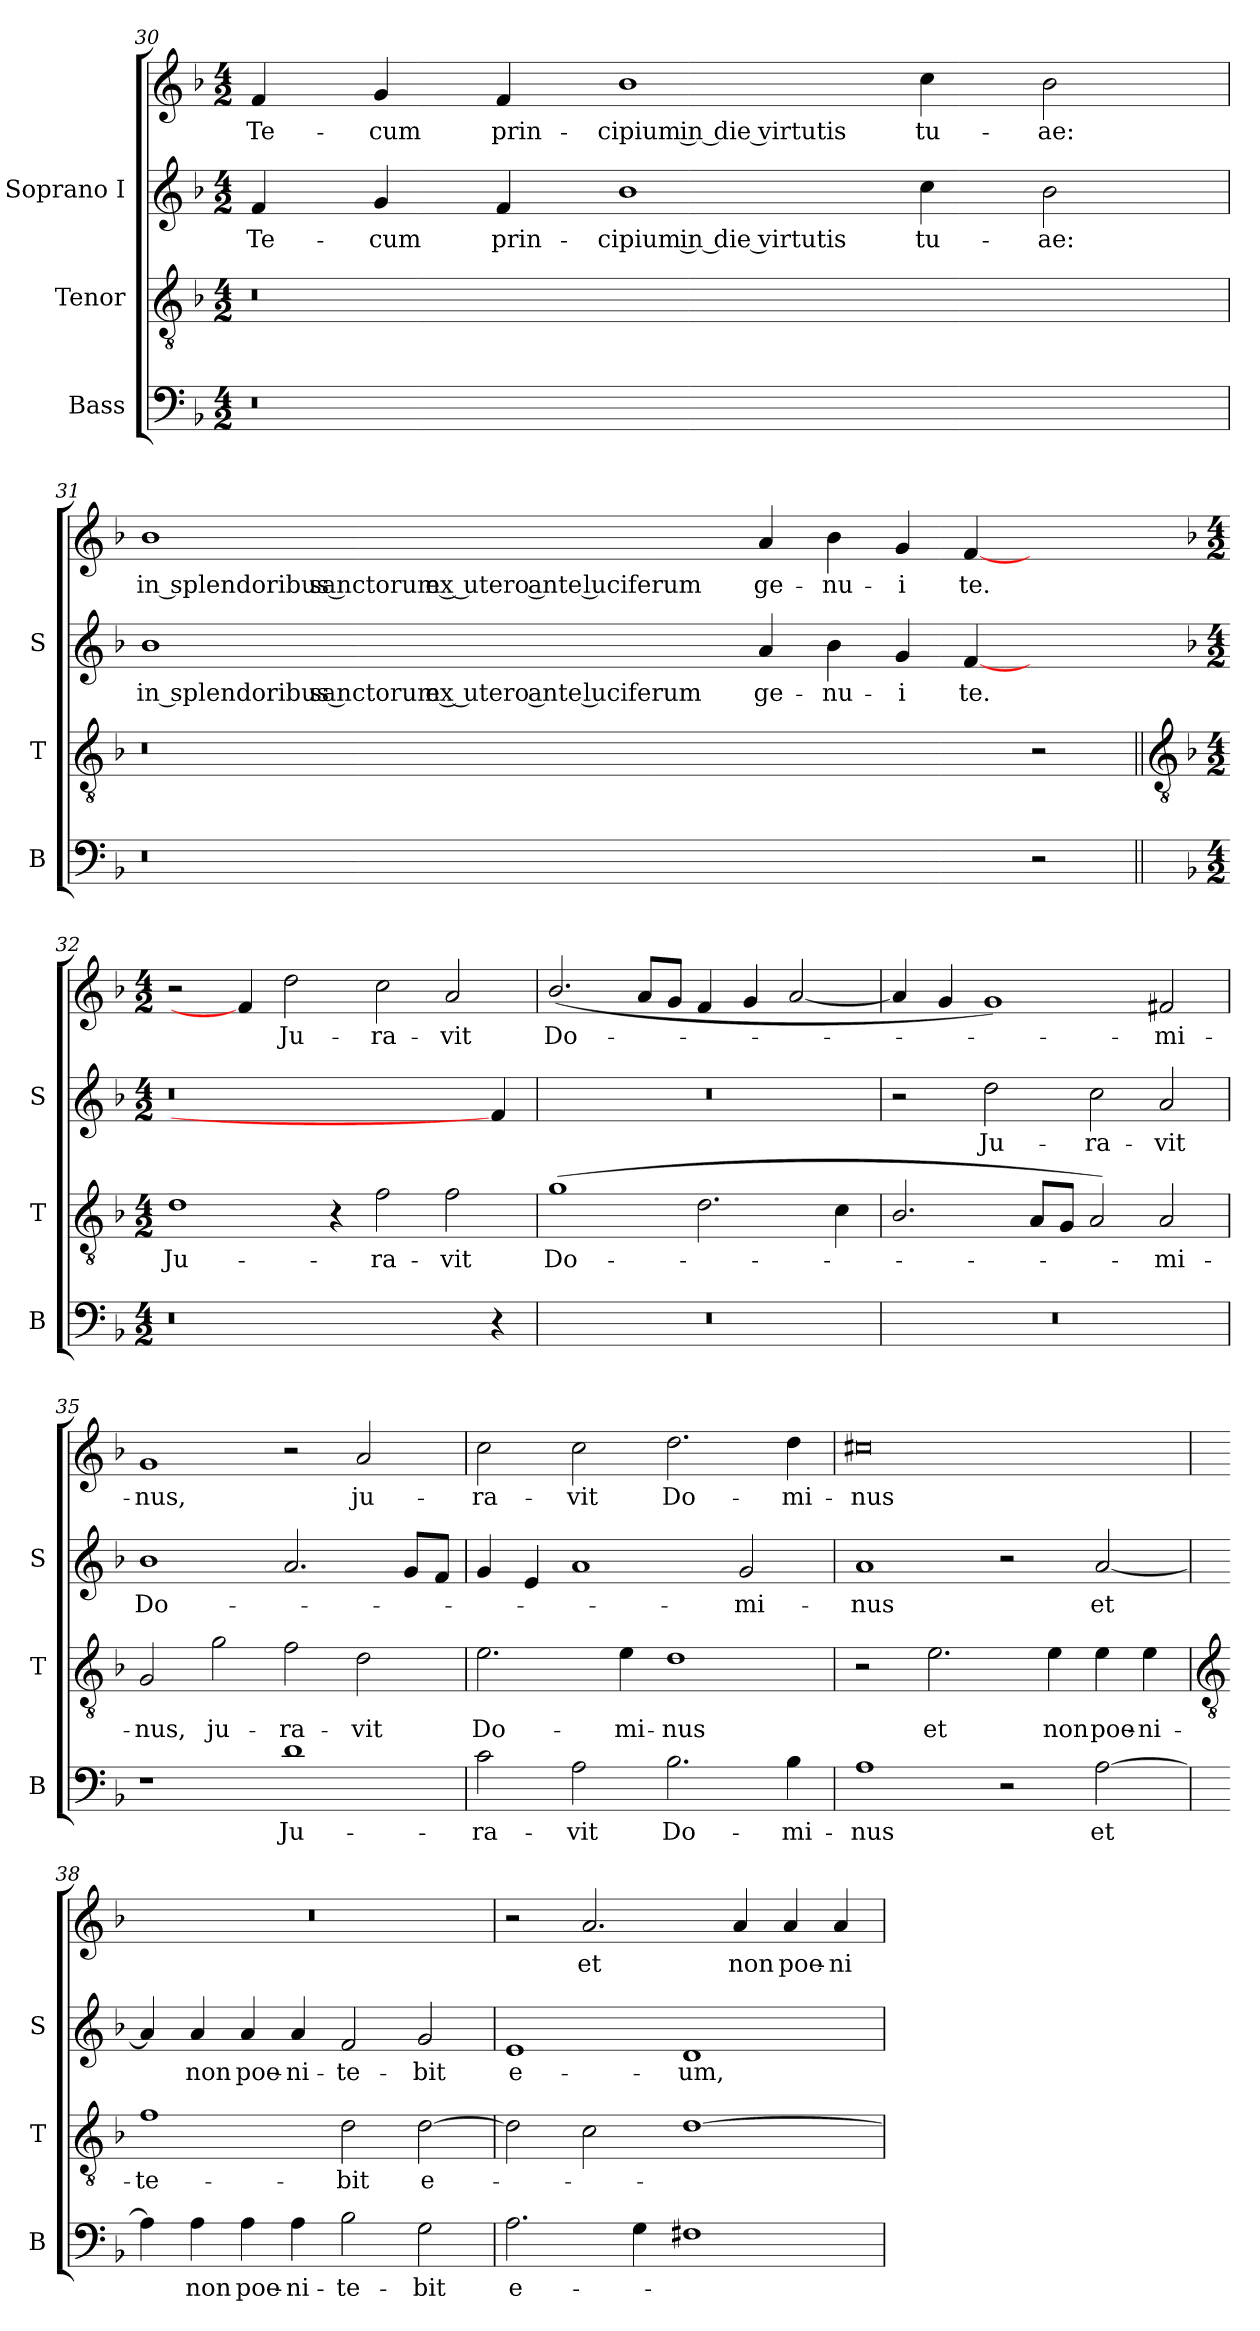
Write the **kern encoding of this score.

**kern	**text	**kern	**text	**kern	**text	**kern	**text
*part3	*part3	*part2	*part2	*part1	*part1	*part1	*part1
*staff4	*staff4	*staff3	*staff3	*staff2	*staff2	*staff1	*staff1
*I"Bass	*	*I"Tenor	*	*I"Soprano I	*	*	*
*I'B	*	*I'T	*	*I'S	*	*	*
!!LO:LB:g=z
*clefF4	*	*clefGv2	*	*clefG2	*	*clefG2	*
*k[b-]	*	*k[b-]	*	*k[b-]	*	*k[b-]	*
*F:	*	*F:	*	*F:	*	*F:	*
*M4/2	*	*M4/2	*	*M4/2	*	*M4/2	*
=30	=30	=30	=30	=30	=30	=30	=30
!	!	!	!	!	!LO:LY:b	!	!LO:LY:b
0r	.	0r	.	4f	Te-	4f	Te-
!	!	!	!	!	!LO:LY:b	!	!LO:LY:b
.	.	.	.	4g	-cum	4g	-cum
!	!	!	!	!	!LO:LY:b	!	!LO:LY:b
.	.	.	.	4f	prin-	4f	prin-
!	!	!	!	!	!LO:LY:b	!	!LO:LY:b
.	.	.	.	1b-	-cipium in die virtutis	1b-	-cipium in die virtutis
!	!	!	!	!	!LO:LY:b	!	!LO:LY:b
.	.	.	.	4cc	tu-	4cc	tu-
!	!	!	!	!	!LO:LY:b	!	!LO:LY:b
2ryy	.	2ryy	.	2b-	-ae:	2b-	-ae:
=31	=31	=31	=31	=31	=31	=31	=31
!	!	!	!	!	!LO:LY:b	!	!LO:LY:b
0r	.	0r	.	1b-	in splendoribus sanctorum ex utero ante luciferum	1b-	in splendoribus sanctorum ex utero ante luciferum
!	!	!	!	!	!LO:LY:b	!	!LO:LY:b
.	.	.	.	4a	ge-	4a	ge-
!	!	!	!	!	!LO:LY:b	!	!LO:LY:b
.	.	.	.	4b-	-nu-	4b-	-nu-
!	!	!	!	!	!LO:LY:b	!	!LO:LY:b
.	.	.	.	4g	-i	4g	-i
!	!	!	!	!	!LO:LY:b	!	!LO:LY:b
.	.	.	.	[4f	te.	[4f	te.
2r	.	2r	.	2ryy	.	2ryy	.
!!LO:LB:g=z
=32||	=32-	=32||	=32-	=32-	=32-	=32-	=32-
*	*	*clefGv2	*	*	*	*	*
*k[b-]	*	*k[b-]	*	*k[b-]	*	*k[b-]	*
*F:	*	*F:	*	*F:	*	*F:	*
*M4/2	*	*M4/2	*	*M4/2	*	*M4/2	*
!	!	!	!LO:LY:b	!	!	!	!
0r	.	1d	Ju-	0r	.	2r	.
.	.	.	.	.	.	4f]	.
!	!	!	!	!	!	!	!LO:LY:b
.	.	.	.	.	.	2dd	Ju-
.	.	4r	.	.	.	.	.
!	!	!	!LO:LY:b	!	!	!	!LO:LY:b
.	.	2f	-ra-	.	.	2cc	-ra-
!	!	!	!LO:LY:b	!	!	!	!LO:LY:b
.	.	2f	-vit	.	.	2a	-vit
4r	.	.	.	4f]	.	.	.
=33	=33	=33	=33	=33	=33	=33	=33
!	!	!	!LO:LY:b	!	!	!	!LO:LY:b
0r	.	(<1g	Do-	0r	.	(<2.b-/	Do-
.	.	.	.	.	.	8aL	.
.	.	.	.	.	.	8gJ	.
.	.	2.d	.	.	.	4f	.
.	.	.	.	.	.	4g	.
.	.	.	.	.	.	[2a	.
.	.	4c	.	.	.	.	.
=34	=34	=34	=34	=34	=34	=34	=34
0r	.	2.B-/	.	2r	.	4a]	.
.	.	.	.	.	.	4g	.
!	!	!	!	!	!LO:LY:b	!	!
.	.	.	.	2dd	-Ju-	1g)	.
.	.	8AL	.	.	.	.	.
.	.	8GJ	.	.	.	.	.
!	!	!	!	!	!LO:LY:b	!	!
.	.	2A)	.	2cc	-ra-	.	.
!	!	!	!LO:LY:b	!	!LO:LY:b	!	!LO:LY:b
.	.	2A	mi-	2a	-vit	2f#X	mi-
=35	=35	=35	=35	=35	=35	=35	=35
!	!	!	!LO:LY:b	!	!LO:LY:b	!	!LO:LY:b
1r	.	2G	-nus,	1b-	-Do-	1g	nus,
!	!	!	!LO:LY:b	!	!	!	!
.	.	2g	ju-	.	.	.	.
!	!LO:LY:b	!	!LO:LY:b	!	!	!	!
1d	Ju-	2f	-ra-	2.a	.	2r	.
!	!	!	!LO:LY:b	!	!	!	!LO:LY:b
.	.	2d	-vit	.	.	2a	ju-
.	.	.	.	8gL	.	.	.
.	.	.	.	8fJ	.	.	.
=36	=36	=36	=36	=36	=36	=36	=36
!	!LO:LY:b	!	!LO:LY:b	!	!	!	!LO:LY:b
2c	-ra-	2.e	Do-	4g	.	2cc	ra-
.	.	.	.	4e	.	.	.
!	!LO:LY:b	!	!	!	!	!	!LO:LY:b
2A	-vit	.	.	1a	.	2cc	-vit
!	!	!	!LO:LY:b	!	!	!	!
.	.	4e	-mi-	.	.	.	.
!	!LO:LY:b	!	!LO:LY:b	!	!	!	!LO:LY:b
2.B-	Do-	1d	-nus	.	.	2.dd	Do-
!	!	!	!	!	!LO:LY:b	!	!
.	.	.	.	2g	-mi-	.	.
!	!LO:LY:b	!	!	!	!	!	!LO:LY:b
4B-	-mi-	.	.	.	.	4dd	-mi-
=37	=37	=37	=37	=37	=37	=37	=37
!	!LO:LY:b	!	!	!	!LO:LY:b	!	!LO:LY:b
1A	-nus	2r	.	1a	nus	0cc#X	-nus
!	!	!	!LO:LY:b	!	!	!	!
.	.	2.e	et	.	.	.	.
2r	.	.	.	2r	.	.	.
!	!	!	!LO:LY:b	!	!	!	!
.	.	4e	non	.	.	.	.
!	!LO:LY:b	!	!LO:LY:b	!	!LO:LY:b	!	!
[2A	et	4e	poe-	[2a	et	.	.
!	!	!	!LO:LY:b	!	!	!	!
.	.	4e	-ni-	.	.	.	.
!!LO:LB:g=z
=38	=38	=38	=38	=38	=38	=38	=38
*	*	*clefGv2	*	*	*	*	*
!	!	!	!LO:LY:b	!	!	!	!
4A]	.	1f	-te-	4a]	.	0r	.
!	!LO:LY:b	!	!	!	!LO:LY:b	!	!
4A	non	.	.	4a	non	.	.
!	!LO:LY:b	!	!	!	!LO:LY:b	!	!
4A	poe-	.	.	4a	poe-	.	.
!	!LO:LY:b	!	!	!	!LO:LY:b	!	!
4A	-ni-	.	.	4a	-ni-	.	.
!	!LO:LY:b	!	!LO:LY:b	!	!LO:LY:b	!	!
2B-	-te-	2d	-bit	2f	-te-	.	.
!	!LO:LY:b	!	!LO:LY:b	!	!LO:LY:b	!	!
2G	-bit	[2d	e-	2g	-bit	.	.
=39	=39	=39	=39	=39	=39	=39	=39
!	!LO:LY:b	!	!	!	!LO:LY:b	!	!
2.A\	e-	2d]	.	1e	-e-	2r	.
!	!	!	!	!	!	!	!LO:LY:b
.	.	2c	.	.	.	2.a	et
4G	.	.	.	.	.	.	.
!	!	!	!	!	!LO:LY:b	!	!
1F#X	.	[1d	.	1d	-um,	.	.
!	!	!	!	!	!	!	!LO:LY:b
.	.	.	.	.	.	4a	non
!	!	!	!	!	!	!	!LO:LY:b
.	.	.	.	.	.	4a	poe-
!	!	!	!	!	!	!	!LO:LY:b
.	.	.	.	.	.	4a	-ni-
=	=	=	=	=	=	=	=
*-	*-	*-	*-	*-	*-	*-	*-
